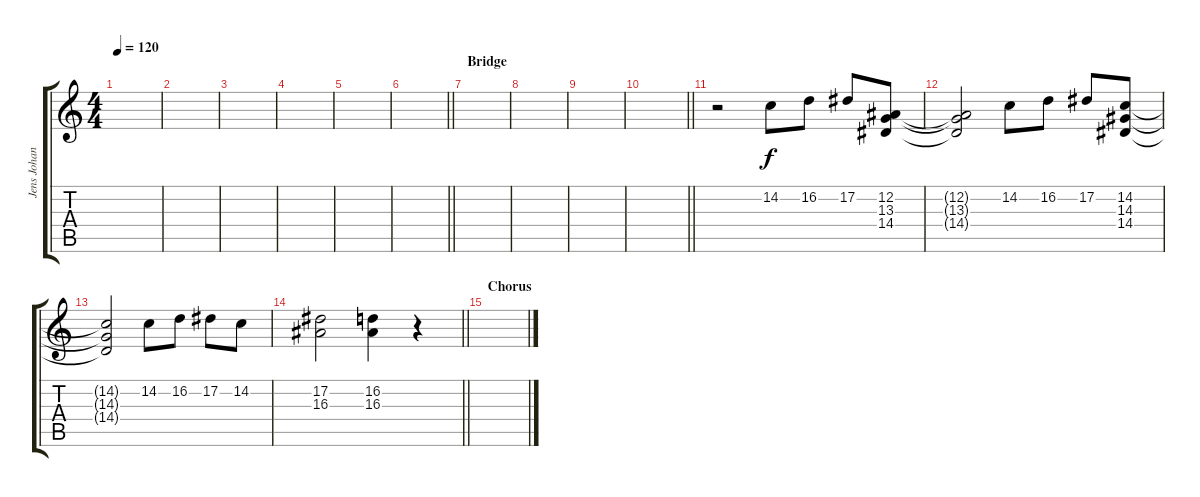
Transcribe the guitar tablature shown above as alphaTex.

\track ("Jens Johansson" "Jens Johan") {instrument harpsichord}
\staff {score tabs}
\tuning (Eb4 Bb3 Gb3 Db3 Ab2 Eb2) {hide}
\ts (4 4)
\tempo 120
\clef g2
\ks c
|
|
|
|
|
\barLineRight lightlight
|
\section ("" "Bridge")
|
|
|
\barLineRight lightlight
|
r.2 14.2.8 16.2.8 17.2.8 (12.2 13.3 14.4).8 |
(12.2{t} 13.3{t} 14.4{t}).2 14.2.8 16.2.8 17.2.8 (14.2 14.3 14.4).8 |
(14.2{t} 14.3{t} 14.4{t}).2 14.2.8 16.2.8 17.2.8 14.2.8 |
\barLineRight lightlight
(17.2 16.3).2 (16.2 16.3).4 r.4 |
\section ("" "Chorus")
